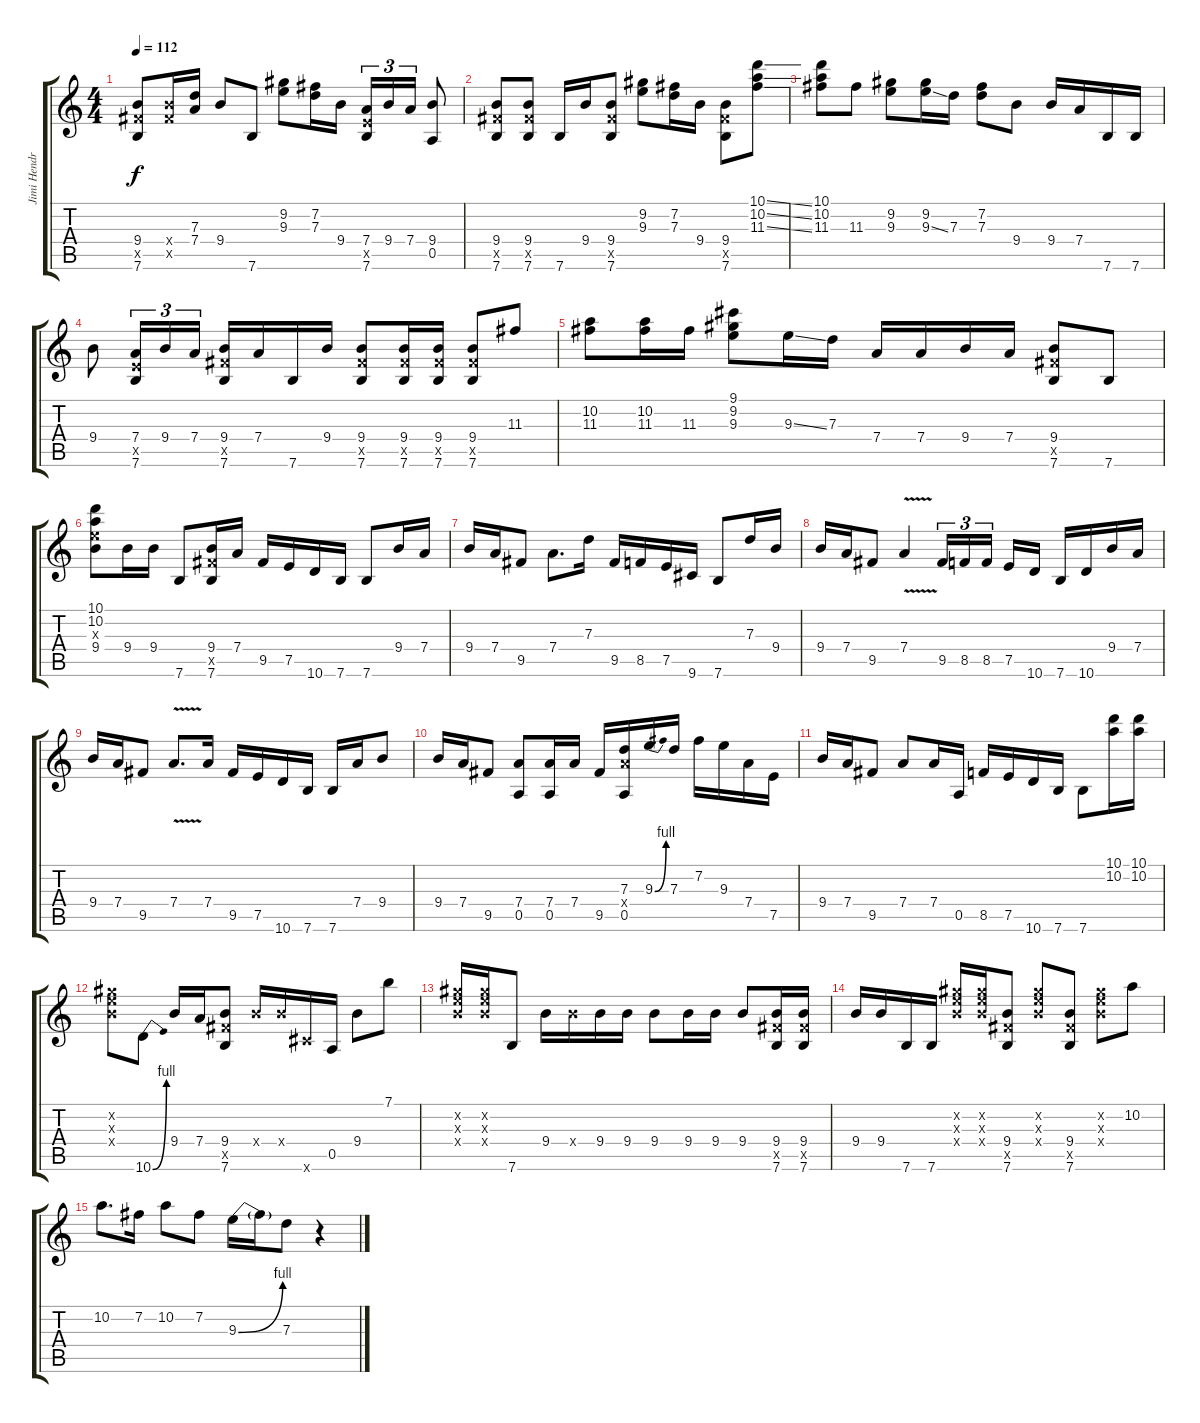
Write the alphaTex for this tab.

\track ("Jimi Hendrix (Solo)" "Jimi Hendr") {instrument distortionguitar}
\staff {score tabs}
\tuning (E4 B3 G3 D3 A2 E2) {hide}
\ts (4 4)
\tempo 112
\clef g2
\ks c
(9.4 9.5{x} 7.6).8{dy f} (9.4{x} 9.5{x}).16 (7.3 7.4).16 9.4.8 7.6.8 (9.2 9.3).8 (7.2 7.3).16 9.4.16 (7.4 7.5{x} 7.6).16{tu (3 2)} 9.4.16{tu (3 2)} 7.4.16{tu (3 2)} (9.4 0.5).8 |
(9.4 9.5{x} 7.6).8 (9.4 9.5{x} 7.6).8 7.6.16 9.4.16 (9.4 9.5{x} 7.6).8 (9.2 9.3).8 (7.2 7.3).16 9.4.16 (9.4 9.5{x} 7.6).8 (10.1{ss} 10.2{ss} 11.3{ss}).8 |
(10.1 10.2 11.3).8 11.3.8 (9.2 9.3).8 (9.2 9.3{ss}).16 7.3.16 (7.2 7.3).8 9.4.8 9.4.16 7.4.16 7.6.16 7.6.16 |
9.4.8 (7.4 7.5{x} 7.6).16{tu (3 2)} 9.4.16{tu (3 2)} 7.4.16{tu (3 2)} (9.4 9.5{x} 7.6).16 7.4.16 7.6.16 9.4.16 (9.4 9.5{x} 7.6).8 (9.4 9.5{x} 7.6).16 (9.4 9.5{x} 7.6).16 (9.4 9.5{x} 7.6).8 11.3.8 |
(10.2 11.3).8 (10.2 11.3).16 11.3.16 (9.1 9.2 9.3).8 9.3{ss}.16 7.3.16 7.4.16 7.4.16 9.4.16 7.4.16 (9.4 9.5{x} 7.6).8 7.6.8 |
(10.1 10.2 9.3{x} 9.4).8 9.4.16 9.4.16 7.6.8 (9.4 9.5{x} 7.6).16 7.4.16 9.5.16 7.5.16 10.6.16 7.6.16 7.6.8 9.4.16 7.4.16 |
9.4.16 7.4.16 9.5.8 7.4.8{d} 7.3.16 9.5.16 8.5.16 7.5.16 9.6.16 7.6.8 7.3.16 9.4.16 |
9.4.16 7.4.16 9.5.8 7.4{v}.4 9.5.16{tu (3 2)} 8.5.16{tu (3 2)} 8.5.16{tu (3 2)} 7.5.16 10.6.16 7.6.16 10.6.16 9.4.16 7.4.16 |
9.4.16 7.4.16 9.5.8 7.4{v}.8{d} 7.4.16 9.5.16 7.5.16 10.6.16 7.6.16 7.6.16 7.4.16 9.4.8 |
9.4.16 7.4.16 9.5.8 (7.4 0.5).8 (7.4 0.5).16 7.4.16 9.5.16 (7.3 7.4{x} 0.5).16 9.3{be (bend 0 0 60 4)}.16 7.3.16 7.2.16 9.3.16 7.4.16 7.5.16 |
9.4.16 7.4.16 9.5.8 7.4.8 7.4.16 0.5.16 8.5.16 7.5.16 10.6.16 7.6.16 7.6.8 (10.1 10.2).16 (10.1 10.2).16 |
(9.2{x} 9.3{x} 9.4{x}).8 10.6{be (bend 0 0 60 4)}.8 9.4.16 7.4.16 (9.4 9.5{x} 7.6).8 9.4{x}.16 9.4{x}.16 9.6{x}.16 0.5.16 9.4.8 7.1.8 |
(9.2{x} 9.3{x} 9.4{x}).16 (9.2{x} 9.3{x} 9.4{x}).16 7.6.8 9.4.16 9.4{x}.16 9.4.16 9.4.16 9.4.8 9.4.16 9.4.16 9.4.8 (9.4 9.5{x} 7.6).16 (9.4 9.5{x} 7.6).16 |
9.4.16 9.4.16 7.6.16 7.6.16 (9.2{x} 9.3{x} 9.4{x}).16 (9.2{x} 9.3{x} 9.4{x}).16 (9.4 9.5{x} 7.6).8 (9.2{x} 9.3{x} 9.4{x}).8 (9.4 9.5{x} 7.6).8 (9.2{x} 9.3{x} 9.4{x}).8 10.2.8 |
10.2.8{d} 7.2.16 10.2.8 7.2.8 9.3{be (bend 0 0 60 4)}.16 9.3{t}.16 7.3.8 r.4
